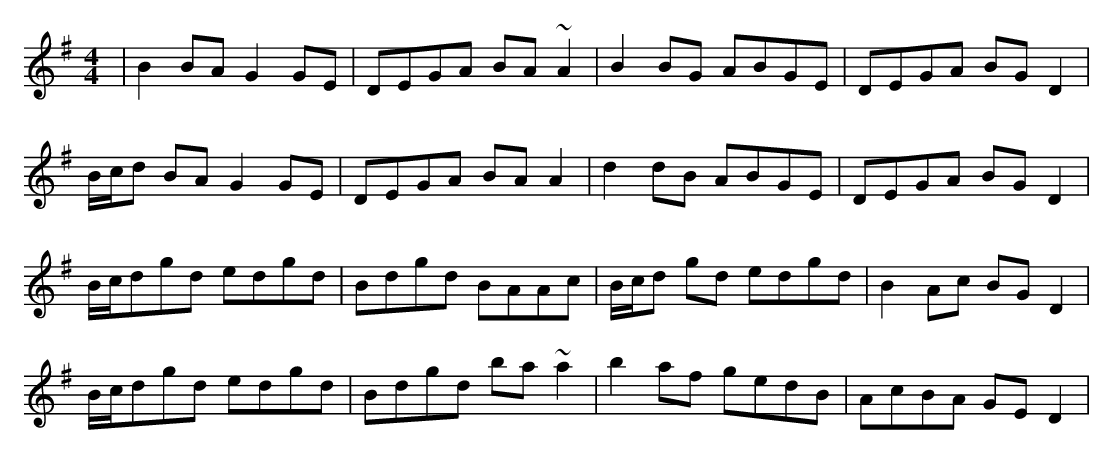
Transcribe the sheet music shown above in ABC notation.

X:1
M:4/4
K:G
|B2 BA G2 GE|DEGA BA ~A2|B2BG ABGE|DEGA BG D2|
B/c/d BA G2 GE|DEGA BA A2|d2dB ABGE|DEGA BG D2|
B/c/dgd edgd|Bdgd BAAc|B/c/d gd edgd|B2Ac BGD2|
B/c/dgd edgd|Bdgd ba~a2|b2af gedB|AcBA GED2|
